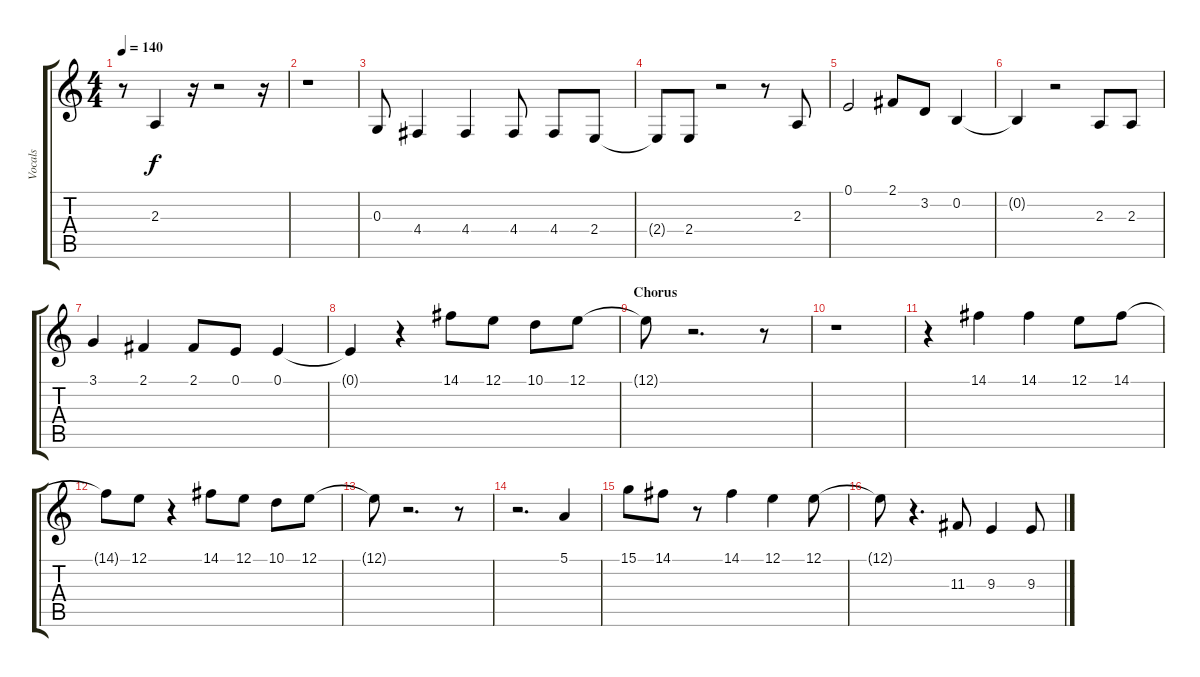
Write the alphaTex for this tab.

\track ("Vocals" "Vocals") {instrument lead8bassandlead}
\staff {score tabs}
\tuning (E4 B3 G3 D3 A2 E2) {hide}
\ts (4 4)
\tempo 140
\clef g2
\ks c
r.8{dy f} 2.3.4 r.16 r.2 r.16 |
r.1 |
0.3.8 4.4.4 4.4.4 4.4.8 4.4.8 2.4.8 |
2.4{t}.8 2.4.8 r.2 r.8 2.3.8 |
0.1.2 2.1.8 3.2.8 0.2.4 |
0.2{t}.4 r.2 2.3.8 2.3.8 |
3.1.4 2.1.4 2.1.8 0.1.8 0.1.4 |
0.1{t}.4 r.4 14.1.8 12.1.8 10.1.8 12.1.8 |
\section ("" "Chorus")
12.1{t}.8 r.2{d} r.8 |
r.1 |
r.4 14.1.4 14.1.4 12.1.8 14.1.8 |
14.1{t}.8 12.1.8 r.4 14.1.8 12.1.8 10.1.8 12.1.8 |
12.1{t}.8 r.2{d} r.8 |
r.2{d} 5.1.4 |
15.1.8 14.1.8 r.8 14.1.4 12.1.4 12.1.8 |
12.1{t}.8 r.4{d} 11.3.8 9.3.4 9.3.8
